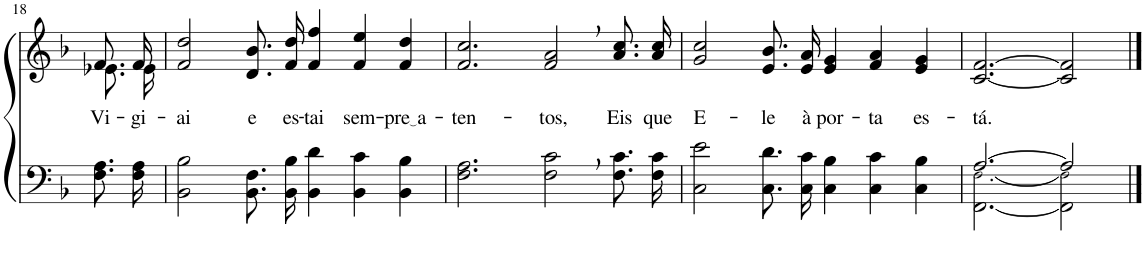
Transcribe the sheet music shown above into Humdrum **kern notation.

**kern	**kern	**text
*part2	*part1	*part1
*staff2	*staff1	*staff1
*I"Parte III e IV	*I"Parte I e II	*
!!LO:PB:g=z
*clefF4	*clefG2	*
*Trd1c2	*Trd1c2	*
*k[b-]	*k[b-]	*
*M6/4	*M6/4	*
=18	=18	=18
*	*^	*
!	!	!	!LO:LY:b
8.F\ 8.A\L	8.f/L	8.e-X\L	Vi-
!	!	!	!LO:LY:b
16F\ 16A\Jk	16f/Jk	16e-\Jk	-gi-
=19	=19	=19	=19
!	!	!	!LO:LY:b
*	*v	*v	*
2BB-\ 2B-\	2f/ 2dd/	-ai
!	!	!LO:LY:b
8.BB-\ 8.F\L	8.d/ 8.b-/L	e
!	!	!LO:LY:b
16BB-\ 16B-\Jk	16f/ 16dd/Jk	es-
!	!	!LO:LY:b
4BB-\ 4d\	4f/ 4ff/	-tai
!	!	!LO:LY:b
4BB-\ 4c\	4f/ 4ee/	sem-
!	!	!LO:LY:b
4BB-\ 4B-\	4f/ 4dd/	pre a
=20	=20	=20
!	!	!LO:LY:b
2.F\ 2.A\	2.f/ 2.cc/	-ten-
!	!	!LO:LY:b
2F\, 2c\,	2f/, 2a/,	-tos,
!	!	!LO:LY:b
8.F\ 8.c\L	8.a\ 8.cc\L	Eis
!	!	!LO:LY:b
16F\ 16c\Jk	16a\ 16cc\Jk	que
=21	=21	=21
!	!	!LO:LY:b
2C\ 2e\	2g/ 2cc/	E-
!	!	!LO:LY:b
8.C\ 8.d\L	8.e/ 8.b-/L	-le
!	!	!LO:LY:b
16C\ 16c\Jk	16e/ 16a/Jk	à
!	!	!LO:LY:b
4C\ 4B-\	4e/ 4g/	por-
!	!	!LO:LY:b
4C\ 4c\	4f/ 4a/	-ta
!	!	!LO:LY:b
4C\ 4B-\	4e/ 4g/	es-
=22	=22	=22
*^	*	*
!	!	!	!LO:LY:b
[2.A/	[2.FF\ [2.F!\	[2.c/ [2.f/	-tá.
2A/]	2FF\] 2F!\]	2c/] 2f/]	.
*v	*v	*	*
==	==	==
*-	*-	*-
